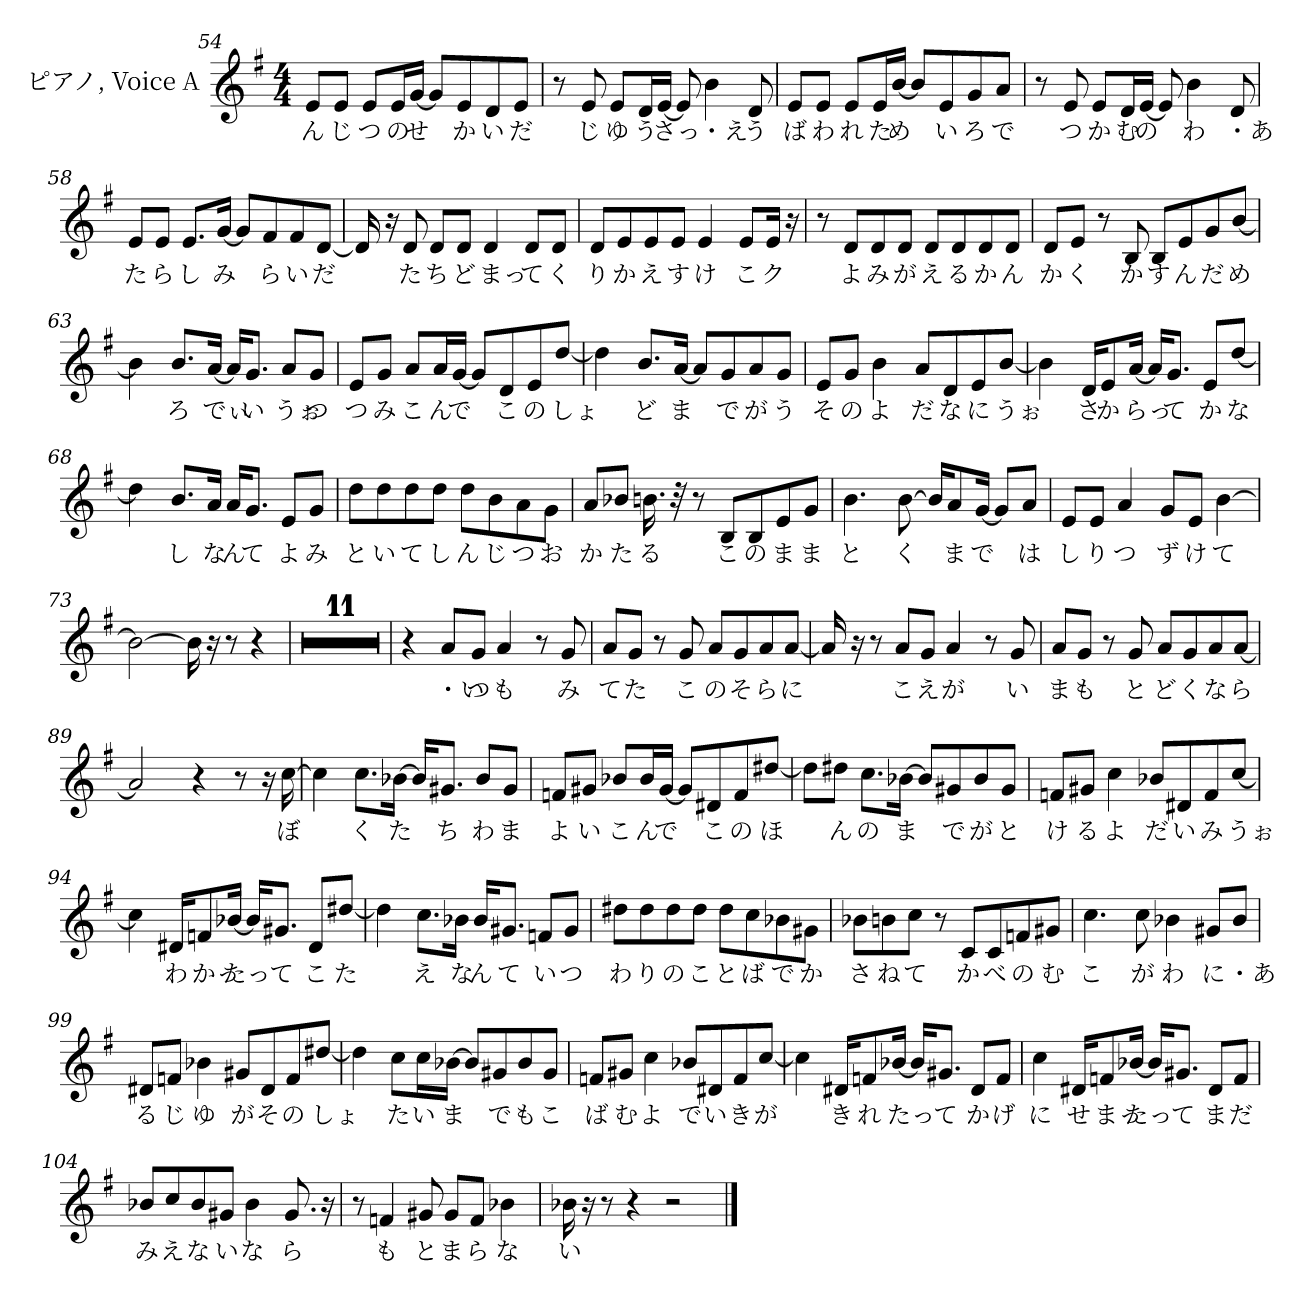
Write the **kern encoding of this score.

**kern	**text
*part1	*part1
*staff1	*staff1
*I"ピアノ, Voice A	*
!!LO:LB:g=z
*clefG2	*
*k[f#]	*
*M4/4	*
=54	=54
!	!LO:LY:b
8e/L	ん
!	!LO:LY:b
8e/J	じ
!	!LO:LY:b
8e/L	つ
!	!LO:LY:b
16e/L	の
!	!LO:LY:b
[16g/JJ	せ
8g/L]	.
!	!LO:LY:b
8e/	か
!	!LO:LY:b
8d/	い
!	!LO:LY:b
8e/J	だ
=55	=55
8r	.
!	!LO:LY:b
8e/	じ
!	!LO:LY:b
8e/L	ゆ
!	!LO:LY:b
16d/L	う
!	!LO:LY:b
[16e/JJ	さっ
8e/]	.
!	!LO:LY:b
4b\	・え
!	!LO:LY:b
8d/	う
=56	=56
!	!LO:LY:b
8e/L	ば
!	!LO:LY:b
8e/J	わ
!	!LO:LY:b
8e/L	れ
!	!LO:LY:b
16e/L	た
!	!LO:LY:b
[16b/JJ	め
8b/L]	.
!	!LO:LY:b
8e/	い
!	!LO:LY:b
8g/	ろ
!	!LO:LY:b
8a/J	で
=57	=57
8r	.
!	!LO:LY:b
8e/	つ
!	!LO:LY:b
8e/L	か
!	!LO:LY:b
16d/L	む
!	!LO:LY:b
[16e/JJ	の
8e/]	.
!	!LO:LY:b
4b\	わ
!	!LO:LY:b
8d/	・あ
!!LO:LB:g=z
=58	=58
!	!LO:LY:b
8e/L	た
!	!LO:LY:b
8e/J	ら
!	!LO:LY:b
8.e/L	し
!	!LO:LY:b
[16g/Jk	み
8g/L]	.
!	!LO:LY:b
8f#/	ら
!	!LO:LY:b
8f#/	い
!	!LO:LY:b
[8d/J	だ
=59	=59
16d/]	.
16r	.
!	!LO:LY:b
8d/	た
!	!LO:LY:b
8d/L	ち
!	!LO:LY:b
8d/J	ど
!	!LO:LY:b
4d/	まっ
!	!LO:LY:b
8d/L	て
!	!LO:LY:b
8d/J	く
=60	=60
!	!LO:LY:b
8d/L	り
!	!LO:LY:b
8e/	か
!	!LO:LY:b
8e/	え
!	!LO:LY:b
8e/J	す
!	!LO:LY:b
4e/	け
!	!LO:LY:b
8e/L	こ
!	!LO:LY:b
16e/Jk	ク
16r	.
=61	=61
8r	.
!	!LO:LY:b
8d/L	よ
!	!LO:LY:b
8d/	み
!	!LO:LY:b
8d/J	が
!	!LO:LY:b
8d/L	え
!	!LO:LY:b
8d/	る
!	!LO:LY:b
8d/	か
!	!LO:LY:b
8d/J	ん
!!LO:PB:g=z
=62	=62
!	!LO:LY:b
8d/L	か
!	!LO:LY:b
8e/J	く
8r	.
!	!LO:LY:b
8B/	か
!	!LO:LY:b
8B/L	す
!	!LO:LY:b
8e/	ん
!	!LO:LY:b
8g/	だ
!	!LO:LY:b
[8b/J	め
=63	=63
4b\]	.
!	!LO:LY:b
8.b/L	ろ
!	!LO:LY:b
[16a/Jk	でぃ
16a/KL]	.
!	!LO:LY:b
8.g/J	い
!	!LO:LY:b
8a/L	うぉ
!	!LO:LY:b
8g/J	つ
=64	=64
!	!LO:LY:b
8e/L	つ
!	!LO:LY:b
8g/J	み
!	!LO:LY:b
8a/L	こ
!	!LO:LY:b
16a/L	ん
!	!LO:LY:b
[16g/JJ	で
8g/L]	.
!	!LO:LY:b
8d/	こ
!	!LO:LY:b
8e/	の
!	!LO:LY:b
[8dd/J	しょ
=65	=65
4dd\]	.
!	!LO:LY:b
8.b/L	ど
!	!LO:LY:b
[16a/Jk	ま
8a/L]	.
!	!LO:LY:b
8g/	で
!	!LO:LY:b
8a/	が
!	!LO:LY:b
8g/J	う
!!LO:LB:g=z
=66	=66
!	!LO:LY:b
8e/L	そ
!	!LO:LY:b
8g/J	の
!	!LO:LY:b
4b\	よ
!	!LO:LY:b
8a/L	だ
!	!LO:LY:b
8d/	な
!	!LO:LY:b
8e/	に
!	!LO:LY:b
[8b/J	うぉ
=67	=67
4b\]	.
!	!LO:LY:b
16d/KL	さ
!	!LO:LY:b
8e/	か
!	!LO:LY:b
[16a/Jk	らっ
16a/KL]	.
!	!LO:LY:b
8.g/J	て
!	!LO:LY:b
8e/L	か
!	!LO:LY:b
[8dd/J	な
=68	=68
4dd\]	.
!	!LO:LY:b
8.b/L	し
!	!LO:LY:b
16a/Jk	な
!	!LO:LY:b
16a/KL	ん
!	!LO:LY:b
8.g/J	て
!	!LO:LY:b
8e/L	よ
!	!LO:LY:b
8g/J	み
=69	=69
!	!LO:LY:b
8dd\L	と
!	!LO:LY:b
8dd\	い
!	!LO:LY:b
8dd\	て
!	!LO:LY:b
8dd\J	し
!	!LO:LY:b
8dd\L	ん
!	!LO:LY:b
8b\	じ
!	!LO:LY:b
8a\	つ
!	!LO:LY:b
8g\J	お
!!LO:LB:g=z
=70	=70
!	!LO:LY:b
8a/L	か
!	!LO:LY:b
8b-X/J	た
!	!LO:LY:b
16.bn\	る
32r	.
8r	.
!	!LO:LY:b
8B/L	こ
!	!LO:LY:b
8B/	の
!	!LO:LY:b
8e/	ま
!	!LO:LY:b
8g/J	ま
=71	=71
!	!LO:LY:b
4.b\	と
!	!LO:LY:b
[8b\	く
16b/KL]	.
!	!LO:LY:b
8a/	ま
!	!LO:LY:b
[16g/Jk	で
8g/L]	.
!	!LO:LY:b
8a/J	は
=72	=72
!	!LO:LY:b
8e/L	し
!	!LO:LY:b
8e/J	り
!	!LO:LY:b
4a/	つ
!	!LO:LY:b
8g/L	ず
!	!LO:LY:b
8e/J	け
!	!LO:LY:b
[4b\	て
=73	=73
2b\_	.
16b\]	.
16r	.
8r	.
4r	.
=74	=74
1r	.
=75	=75
1r	.
=76	=76
1r	.
=77	=77
1r	.
!!LO:LB:g=z
=78	=78
1r	.
=79	=79
1r	.
=80	=80
1r	.
=81	=81
1r	.
=82	=82
1r	.
=83	=83
1r	.
=84	=84
1r	.
=85	=85
4r	.
!	!LO:LY:b
8a/L	・い
!	!LO:LY:b
8g/J	つ
!	!LO:LY:b
4a/	も
8r	.
!	!LO:LY:b
8g/	み
=86	=86
!	!LO:LY:b
8a/L	て
!	!LO:LY:b
8g/J	た
8r	.
!	!LO:LY:b
8g/	こ
!	!LO:LY:b
8a/L	の
!	!LO:LY:b
8g/	そ
!	!LO:LY:b
8a/	ら
!	!LO:LY:b
[8a/J	に
=87	=87
16a/]	.
16r	.
8r	.
!	!LO:LY:b
8a/L	こ
!	!LO:LY:b
8g/J	え
!	!LO:LY:b
4a/	が
8r	.
!	!LO:LY:b
8g/	い
!!LO:LB:g=z
=88	=88
!	!LO:LY:b
8a/L	ま
!	!LO:LY:b
8g/J	も
8r	.
!	!LO:LY:b
8g/	と
!	!LO:LY:b
8a/L	ど
!	!LO:LY:b
8g/	く
!	!LO:LY:b
8a/	な
!	!LO:LY:b
[8a/J	ら
=89	=89
2a/]	.
4r	.
8r	.
16r	.
!	!LO:LY:b
[16cc\	ぼ
=90	=90
4cc\]	.
!	!LO:LY:b
8.cc\L	く
!	!LO:LY:b
[16b-X\Jk	た
16b-/KL]	.
!	!LO:LY:b
8.g#X/J	ち
!	!LO:LY:b
8b-/L	わ
!	!LO:LY:b
8g#/J	ま
=91	=91
!	!LO:LY:b
8fn/L	よ
!	!LO:LY:b
8g#X/J	い
!	!LO:LY:b
8b-X/L	こ
!	!LO:LY:b
16b-/L	ん
!	!LO:LY:b
[16g#/JJ	で
8g#/L]	.
!	!LO:LY:b
8d#X/	こ
!	!LO:LY:b
8f/	の
!	!LO:LY:b
[8dd#X/J	ほ
!!LO:LB:g=z
=92	=92
8dd#\L]	.
!	!LO:LY:b
8dd#X\J	ん
!	!LO:LY:b
8.cc\L	の
!	!LO:LY:b
[16b-X\Jk	ま
8b-/L]	.
!	!LO:LY:b
8g#X/	で
!	!LO:LY:b
8b-/	が
!	!LO:LY:b
8g#/J	と
=93	=93
!	!LO:LY:b
8fn/L	け
!	!LO:LY:b
8g#X/J	る
!	!LO:LY:b
4cc\	よ
!	!LO:LY:b
8b-X/L	だ
!	!LO:LY:b
8d#X/	い
!	!LO:LY:b
8f/	み
!	!LO:LY:b
[8cc/J	うぉ
=94	=94
4cc\]	.
!	!LO:LY:b
16d#X/KL	わ
!	!LO:LY:b
8fn/	かっ
!	!LO:LY:b
[16b-X/Jk	たっ
16b-/KL]	.
!	!LO:LY:b
8.g#X/J	て
!	!LO:LY:b
8d#/L	こ
!	!LO:LY:b
[8dd#X/J	た
!!LO:LB:g=z
=95	=95
4dd#\]	.
!	!LO:LY:b
8.cc\L	え
!	!LO:LY:b
16b-X\Jk	な
!	!LO:LY:b
16b-/KL	ん
!	!LO:LY:b
8.g#X/J	て
!	!LO:LY:b
8fn/L	い
!	!LO:LY:b
8g#/J	つ
=96	=96
!	!LO:LY:b
8dd#X\L	わ
!	!LO:LY:b
8dd#\	り
!	!LO:LY:b
8dd#\	の
!	!LO:LY:b
8dd#\J	こ
!	!LO:LY:b
8dd#\L	と
!	!LO:LY:b
8cc\	ば
!	!LO:LY:b
8b-X\	で
!	!LO:LY:b
8g#X\J	か
=97	=97
!	!LO:LY:b
8b-X\L	さ
!	!LO:LY:b
8bn\	ね
!	!LO:LY:b
8cc\J	て
8r	.
!	!LO:LY:b
8c/L	か
!	!LO:LY:b
8c/	べ
!	!LO:LY:b
8fn/	の
!	!LO:LY:b
8g#X/J	む
=98	=98
!	!LO:LY:b
4.cc\	こ
!	!LO:LY:b
8cc\	が
!	!LO:LY:b
4b-X\	わ
!	!LO:LY:b
8g#X/L	に
!	!LO:LY:b
8b-/J	・あ
!!LO:LB:g=z
=99	=99
!	!LO:LY:b
8d#X/L	る
!	!LO:LY:b
8fn/J	じ
!	!LO:LY:b
4b-X\	ゆ
!	!LO:LY:b
8g#X/L	が
!	!LO:LY:b
8d#/	そ
!	!LO:LY:b
8f/	の
!	!LO:LY:b
[8dd#X/J	しょ
=100	=100
4dd#\]	.
!	!LO:LY:b
8cc\L	た
!	!LO:LY:b
16cc\L	い
!	!LO:LY:b
[16b-X\JJ	ま
8b-/L]	.
!	!LO:LY:b
8g#X/	で
!	!LO:LY:b
8b-/	も
!	!LO:LY:b
8g#/J	こ
=101	=101
!	!LO:LY:b
8fn/L	ば
!	!LO:LY:b
8g#X/J	む
!	!LO:LY:b
4cc\	よ
!	!LO:LY:b
8b-X/L	で
!	!LO:LY:b
8d#X/	い
!	!LO:LY:b
8f/	き
!	!LO:LY:b
[8cc/J	が
=102	=102
4cc\]	.
!	!LO:LY:b
16d#X/KL	き
!	!LO:LY:b
8fn/	れ
!	!LO:LY:b
[16b-X/Jk	たっ
16b-/KL]	.
!	!LO:LY:b
8.g#X/J	て
!	!LO:LY:b
8d#/L	か
!	!LO:LY:b
8f/J	げ
!!LO:LB:g=z
=103	=103
!	!LO:LY:b
4cc\	に
!	!LO:LY:b
16d#X/KL	せ
!	!LO:LY:b
8fn/	まっ
!	!LO:LY:b
[16b-X/Jk	たっ
16b-/KL]	.
!	!LO:LY:b
8.g#X/J	て
!	!LO:LY:b
8d#/L	ま
!	!LO:LY:b
8f/J	だ
=104	=104
!	!LO:LY:b
8b-X/L	み
!	!LO:LY:b
8cc/	え
!	!LO:LY:b
8b-/	な
!	!LO:LY:b
8g#X/J	い
!	!LO:LY:b
4b-\	な
!	!LO:LY:b
8.g#/	ら
16r	.
=105	=105
8r	.
!	!LO:LY:b
4fn/	も
!	!LO:LY:b
8g#X/	と
!	!LO:LY:b
8g#/L	ま
!	!LO:LY:b
8f/J	ら
!	!LO:LY:b
4b-X\	な
=106	=106
!	!LO:LY:b
16b-X\	い
16r	.
8r	.
4r	.
2r	.
==	==
*-	*-
